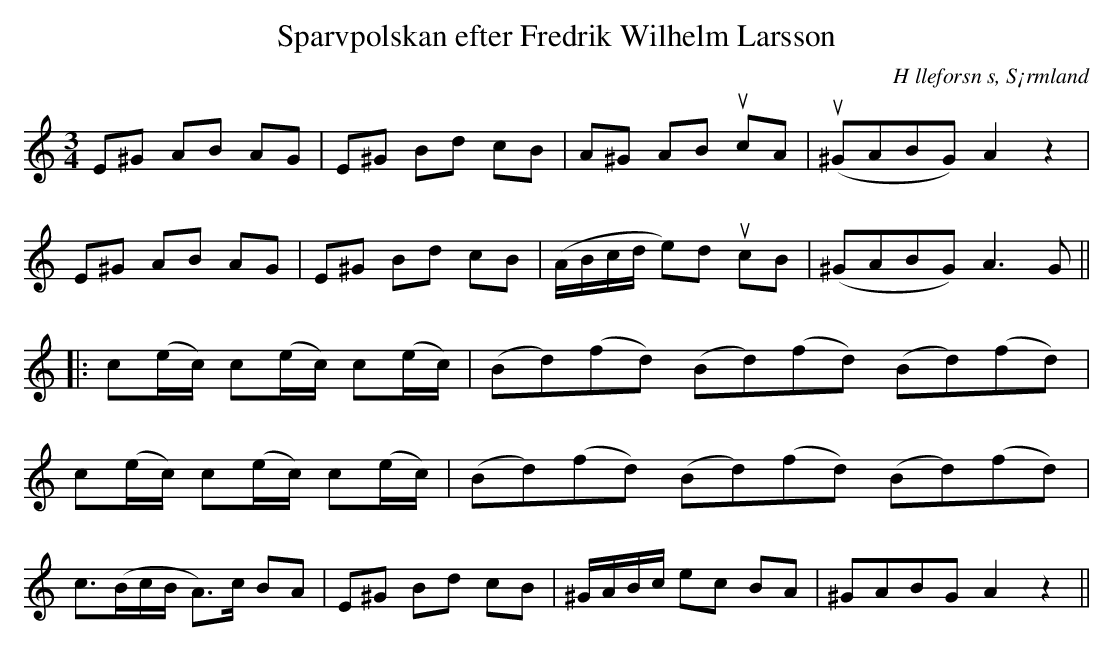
X:1
T:Sparvpolskan efter Fredrik Wilhelm Larsson
O:H lleforsn s, S¡rmland
M:3/4
L:1/8
K:Am
E^G AB AG | E^G Bd cB | A^G AB ucA | (u^GABG) A2 z2 |
E^G AB AG | E^G Bd cB | (A/B/c/d/ e)d ucB | (^GABG) A2>G2 ||
|: c(e/c/) c(e/c/) c(e/c/) | (Bd)(fd) (Bd)(fd) (Bd)(fd) |
   c(e/c/) c(e/c/) c(e/c/) | (Bd)(fd) (Bd)(fd) (Bd)(fd) |
   c3/2(B/c/B/ A>)c BA | E^G Bd cB | ^G/A/B/c/ ec BA | ^GABG A2 z2 ||
